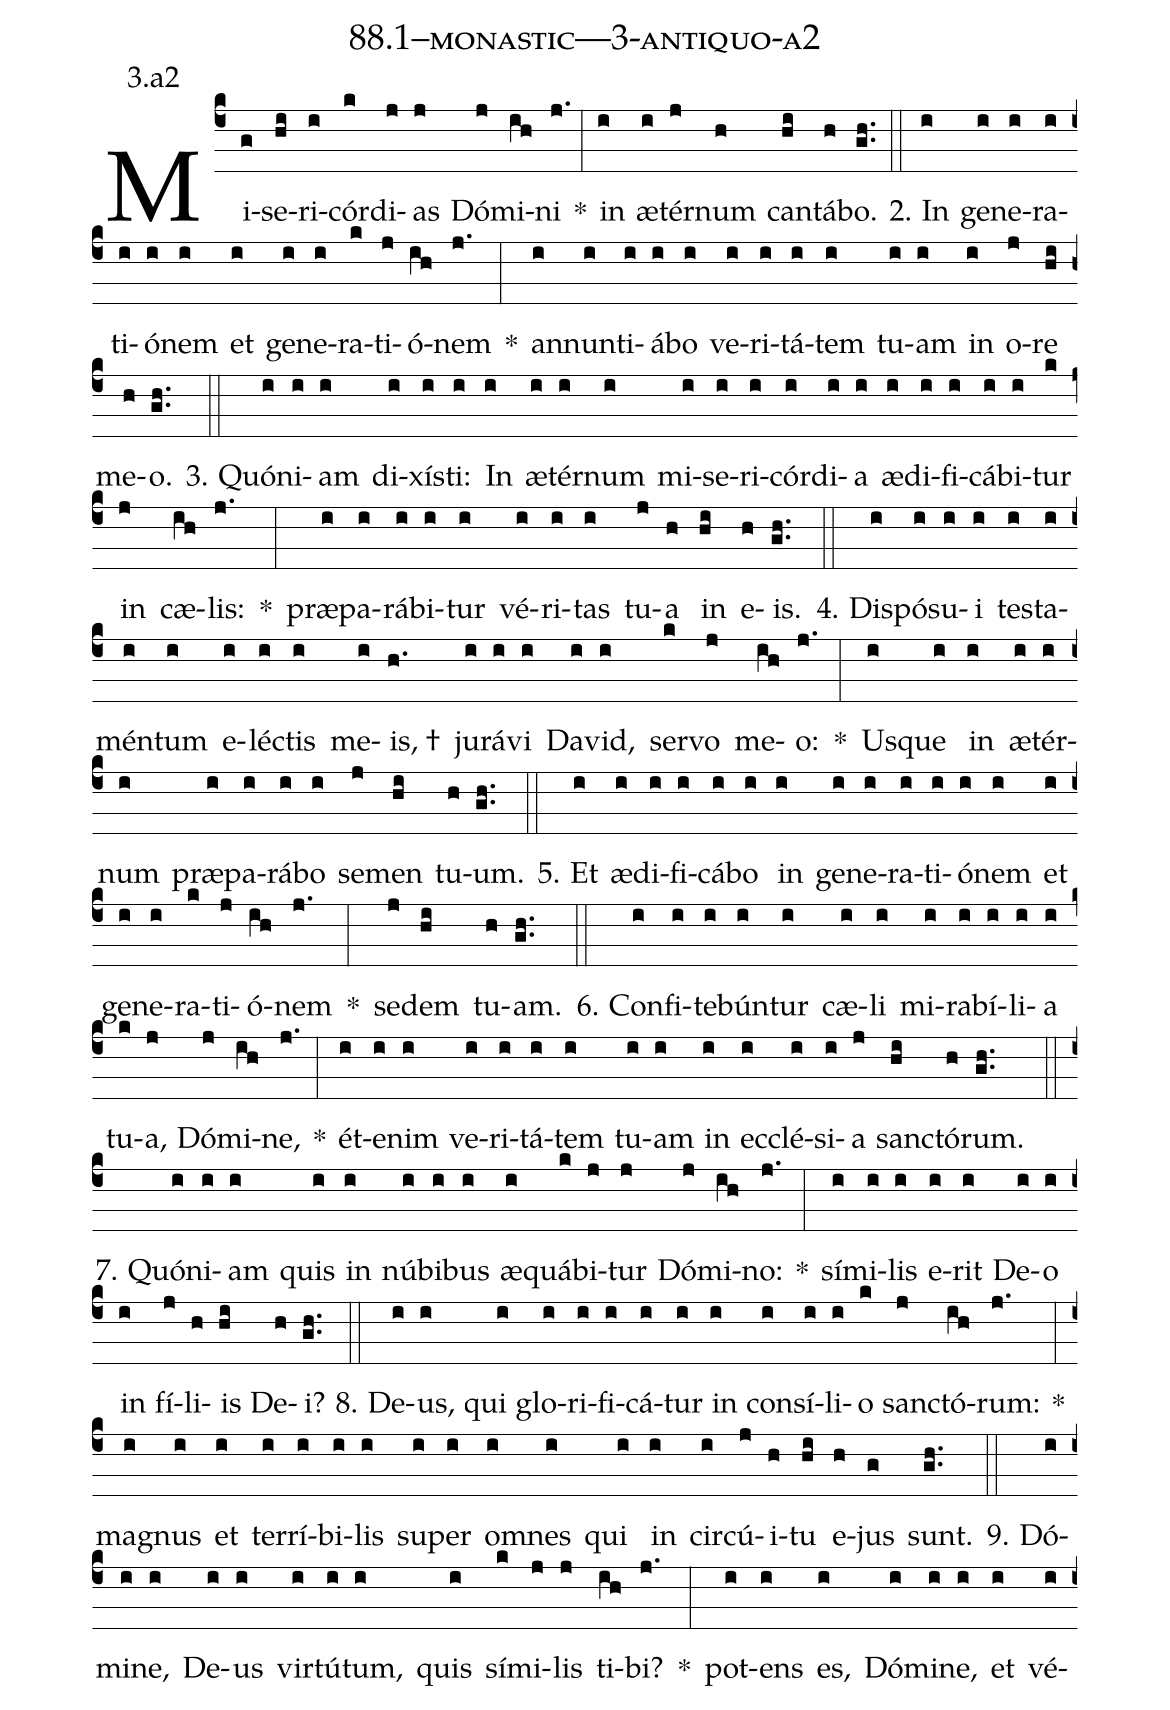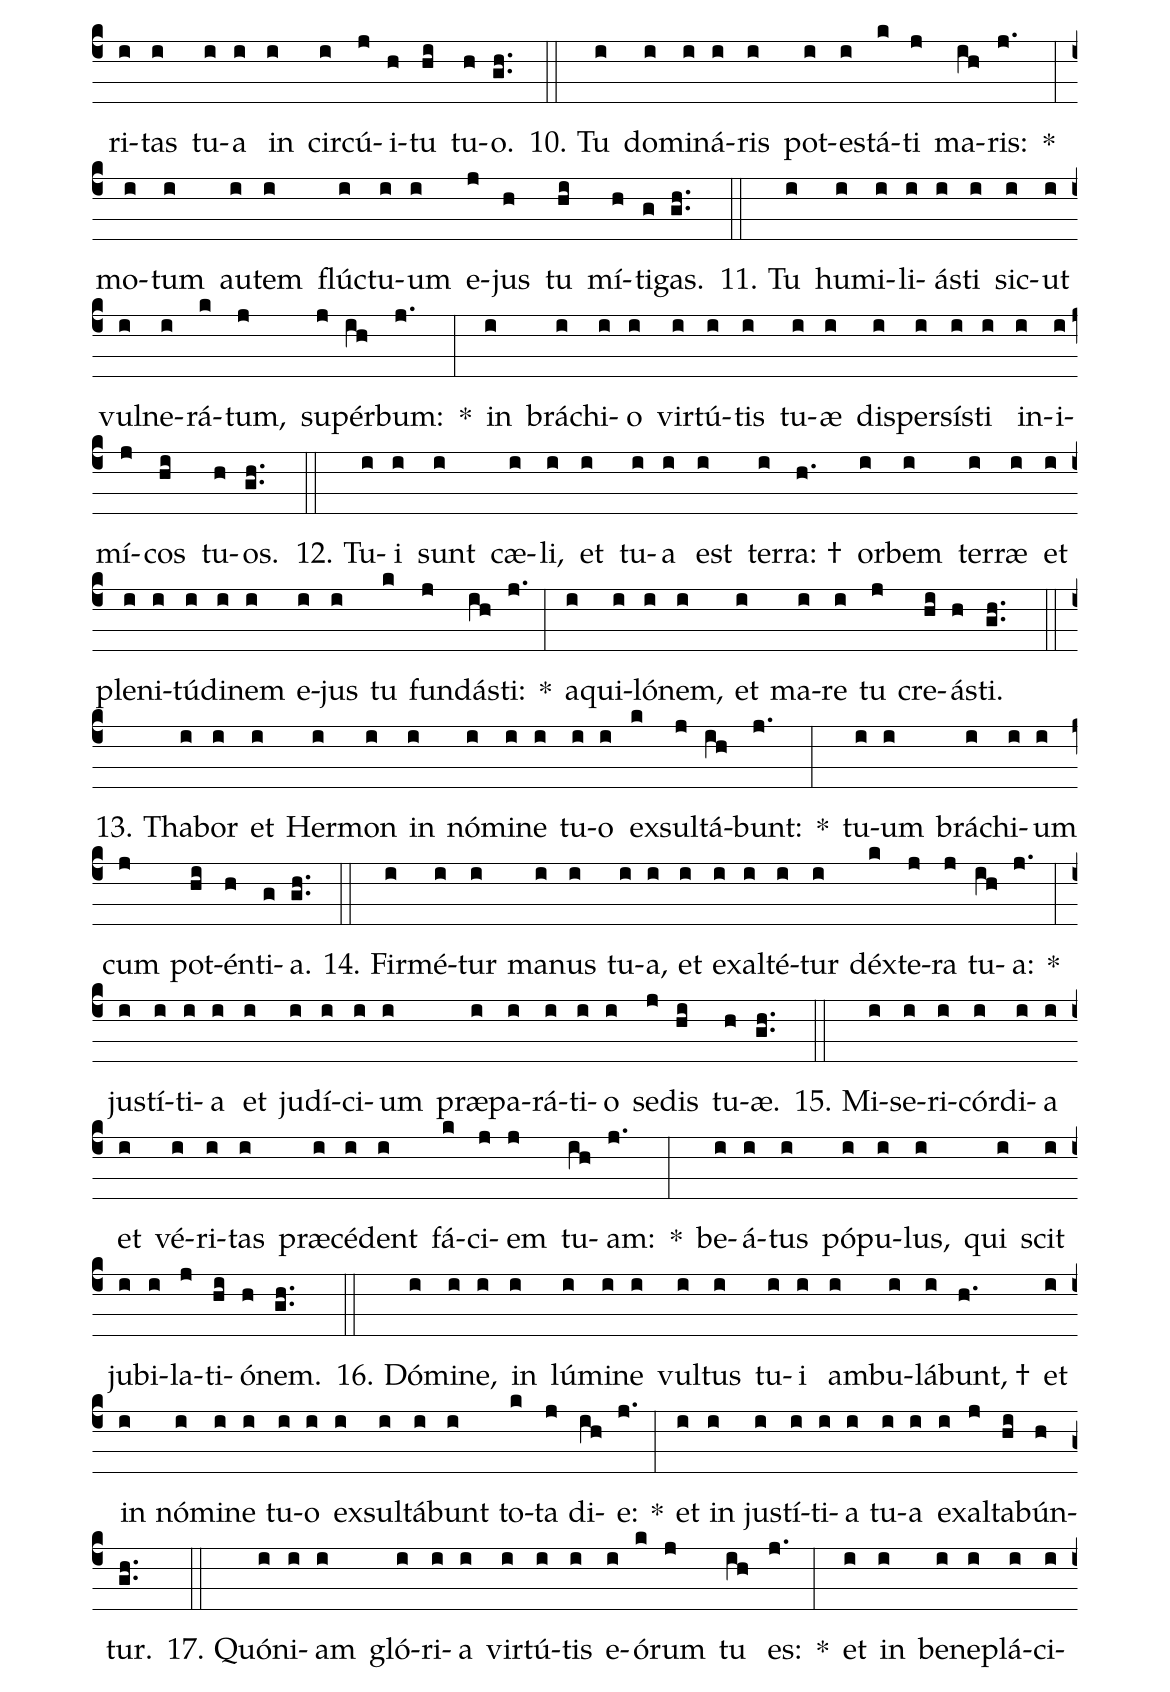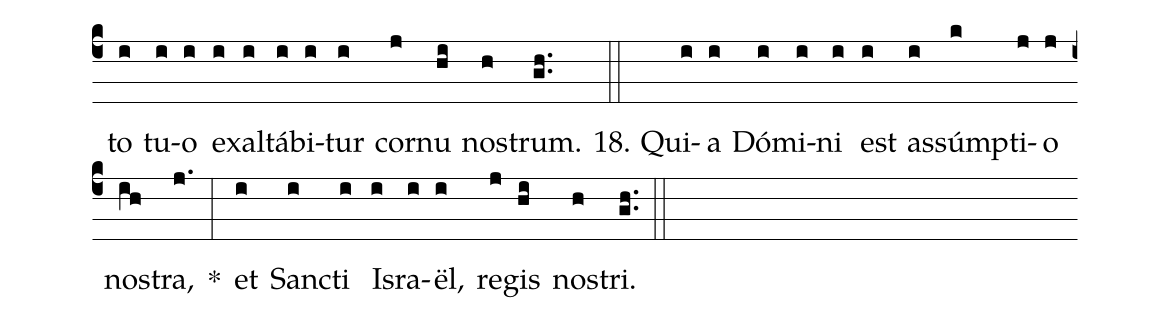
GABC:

name: 88.1--monastic---3-antiquo-a2;
annotation: 3.a2;
%%
(c4)Mi(g)se(hi)ri(i)cór(k)di(j)as(j) Dó(j)mi(ih)ni(j.) *(:) in(i) æ(i)tér(j)num(h) can(hi)tá(h)bo.(gh..) (::)
2. In(i) ge(i)ne(i)ra(i)ti(i)ó(i)nem(i) et(i) ge(i)ne(i)ra(k)ti(j)ó(ih)nem(j.) *(:) an(i)nun(i)ti(i)á(i)bo(i) ve(i)ri(i)tá(i)tem(i) tu(i)am(i) in(i) o(j)re(hi) me(h)o.(gh..) (::)
3. Quón(i)i(i)am(i) di(i)xís(i)ti:(i) In(i) æ(i)tér(i)num(i) mi(i)se(i)ri(i)cór(i)di(i)a(i) æ(i)di(i)fi(i)cá(i)bi(i)tur(k) in(j) cæ(ih)lis:(j.) *(:) præ(i)pa(i)rá(i)bi(i)tur(i) vé(i)ri(i)tas(i) tu(j)a(h) in(hi) e(h)is.(gh..) (::)
4. Dis(i)pó(i)su(i)i(i) tes(i)ta(i)mén(i)tum(i) e(i)léc(i)tis(i) me(i)is, †(h.) ju(i)rá(i)vi(i) Da(i)vid,(i) ser(k)vo(j) me(ih)o:(j.) *(:) Us(i)que(i) in(i) æ(i)tér(i)num(i) præ(i)pa(i)rá(i)bo(i) se(j)men(hi) tu(h)um.(gh..) (::)
5. Et(i) æ(i)di(i)fi(i)cá(i)bo(i) in(i) ge(i)ne(i)ra(i)ti(i)ó(i)nem(i) et(i) ge(i)ne(i)ra(k)ti(j)ó(ih)nem(j.) *(:) se(j)dem(hi) tu(h)am.(gh..) (::)
6. Con(i)fi(i)te(i)bún(i)tur(i) cæ(i)li(i) mi(i)ra(i)bí(i)li(i)a(i) tu(k)a,(j) Dó(j)mi(ih)ne,(j.) *(:) ét(i)e(i)nim(i) ve(i)ri(i)tá(i)tem(i) tu(i)am(i) in(i) ec(i)clé(i)si(i)a(j) sanc(hi)tó(h)rum.(gh..) (::)
7. Quón(i)i(i)am(i) quis(i) in(i) nú(i)bi(i)bus(i) æ(i)quá(k)bi(j)tur(j) Dó(j)mi(ih)no:(j.) *(:) sí(i)mi(i)lis(i) e(i)rit(i) De(i)o(i) in(i) fí(j)li(h)is(hi) De(h)i?(gh..) (::)
8. De(i)us,(i) qui(i) glo(i)ri(i)fi(i)cá(i)tur(i) in(i) con(i)sí(i)li(i)o(k) sanc(j)tó(ih)rum:(j.) *(:) ma(i)gnus(i) et(i) ter(i)rí(i)bi(i)lis(i) su(i)per(i) om(i)nes(i) qui(i) in(i) cir(i)cú(j)i(h)tu(hi) e(h)jus(g) sunt.(gh..) (::)
9. Dó(i)mi(i)ne,(i) De(i)us(i) vir(i)tú(i)tum,(i) quis(i) sí(k)mi(j)lis(j) ti(ih)bi?(j.) *(:) pot(i)ens(i) es,(i) Dó(i)mi(i)ne,(i) et(i) vé(i)ri(i)tas(i) tu(i)a(i) in(i) cir(i)cú(j)i(h)tu(hi) tu(h)o.(gh..) (::)
10. Tu(i) do(i)mi(i)ná(i)ris(i) pot(i)es(i)tá(k)ti(j) ma(ih)ris:(j.) *(:) mo(i)tum(i) au(i)tem(i) flúc(i)tu(i)um(i) e(j)jus(h) tu(hi) mí(h)ti(g)gas.(gh..) (::)
11. Tu(i) hu(i)mi(i)li(i)ás(i)ti(i) sic(i)ut(i) vul(i)ne(i)rá(k)tum,(j) su(j)pér(ih)bum:(j.) *(:) in(i) brá(i)chi(i)o(i) vir(i)tú(i)tis(i) tu(i)æ(i) di(i)sper(i)sís(i)ti(i) in(i)i(i)mí(j)cos(hi) tu(h)os.(gh..) (::)
12. Tu(i)i(i) sunt(i) cæ(i)li,(i) et(i) tu(i)a(i) est(i) ter(i)ra: †(h.) or(i)bem(i) ter(i)ræ(i) et(i) ple(i)ni(i)tú(i)di(i)nem(i) e(i)jus(i) tu(k) fun(j)dás(ih)ti:(j.) *(:) a(i)qui(i)ló(i)nem,(i) et(i) ma(i)re(i) tu(j) cre(hi)ás(h)ti.(gh..) (::)
13. Tha(i)bor(i) et(i) Her(i)mon(i) in(i) nó(i)mi(i)ne(i) tu(i)o(i) ex(k)sul(j)tá(ih)bunt:(j.) *(:) tu(i)um(i) brá(i)chi(i)um(i) cum(j) pot(hi)én(h)ti(g)a.(gh..) (::)
14. Fir(i)mé(i)tur(i) ma(i)nus(i) tu(i)a,(i) et(i) ex(i)al(i)té(i)tur(i) déx(k)te(j)ra(j) tu(ih)a:(j.) *(:) jus(i)tí(i)ti(i)a(i) et(i) ju(i)dí(i)ci(i)um(i) præ(i)pa(i)rá(i)ti(i)o(i) se(j)dis(hi) tu(h)æ.(gh..) (::)
15. Mi(i)se(i)ri(i)cór(i)di(i)a(i) et(i) vé(i)ri(i)tas(i) præ(i)cé(i)dent(i) fá(k)ci(j)em(j) tu(ih)am:(j.) *(:) be(i)á(i)tus(i) pó(i)pu(i)lus,(i) qui(i) scit(i) ju(i)bi(i)la(j)ti(hi)ó(h)nem.(gh..) (::)
16. Dó(i)mi(i)ne,(i) in(i) lú(i)mi(i)ne(i) vul(i)tus(i) tu(i)i(i) am(i)bu(i)lá(i)bunt, †(h.) et(i) in(i) nó(i)mi(i)ne(i) tu(i)o(i) ex(i)sul(i)tá(i)bunt(i) to(k)ta(j) di(ih)e:(j.) *(:) et(i) in(i) jus(i)tí(i)ti(i)a(i) tu(i)a(i) ex(i)al(j)ta(hi)bún(h)tur.(gh..) (::)
17. Quón(i)i(i)am(i) gló(i)ri(i)a(i) vir(i)tú(i)tis(i) e(i)ó(k)rum(j) tu(ih) es:(j.) *(:) et(i) in(i) be(i)ne(i)plá(i)ci(i)to(i) tu(i)o(i) ex(i)al(i)tá(i)bi(i)tur(i) cor(j)nu(hi) nos(h)trum.(gh..) (::)
18. Qui(i)a(i) Dó(i)mi(i)ni(i) est(i) as(i)súmp(k)ti(j)o(j) nos(ih)tra,(j.) *(:) et(i) Sanc(i)ti(i) Is(i)ra(i)ël,(i) re(j)gis(hi) nos(h)tri.(gh..) (::)
